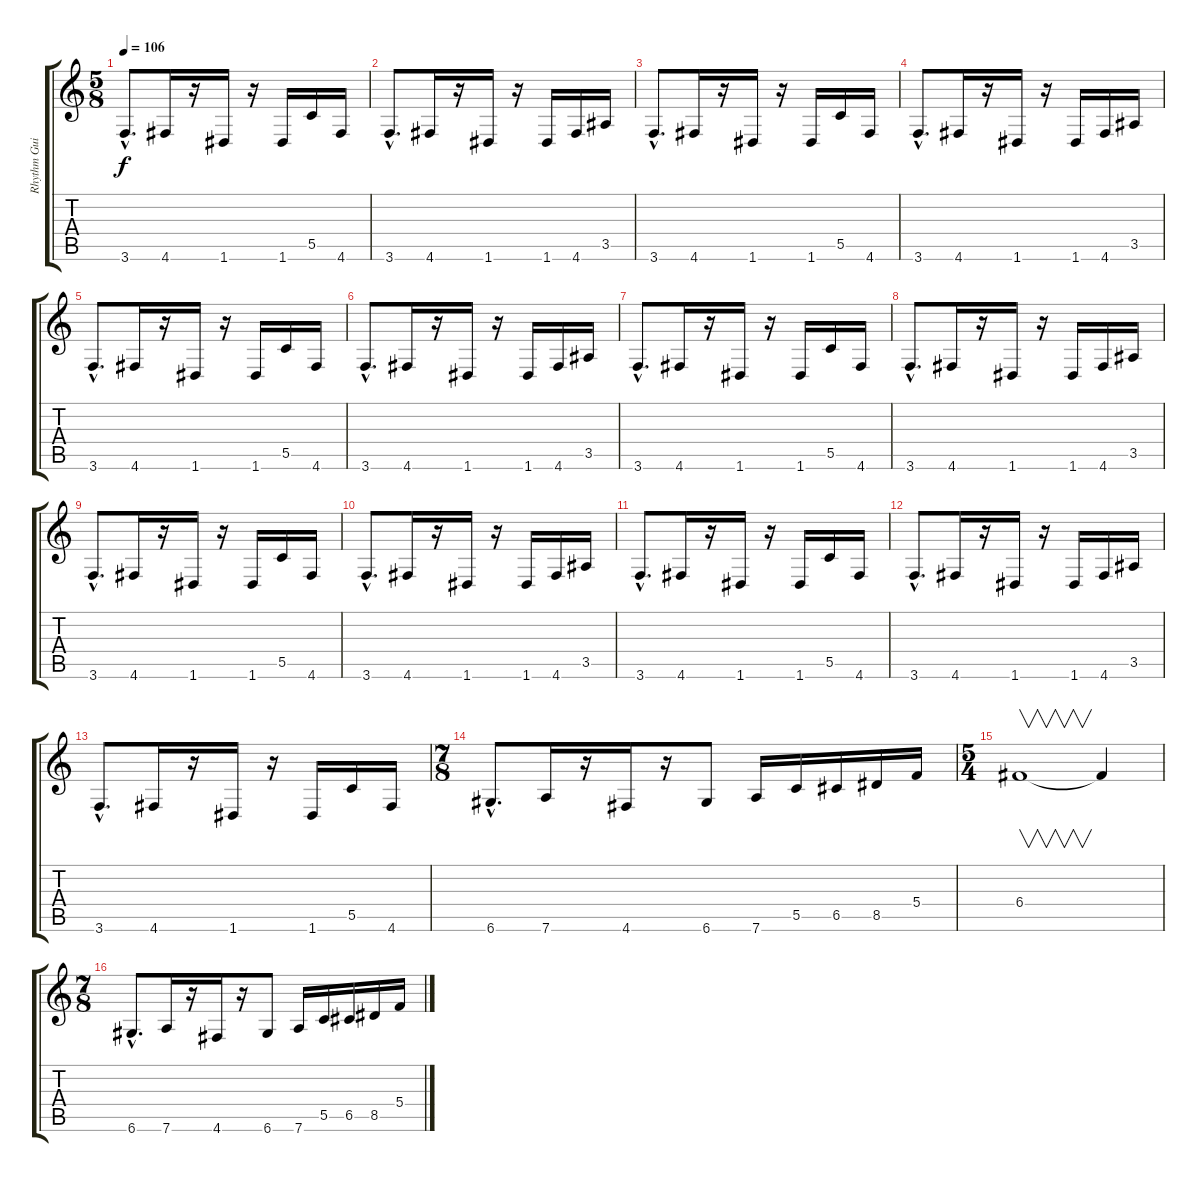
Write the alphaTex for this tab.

\track ("Rhythm Guitar" "Rhythm Gui") {instrument overdrivenguitar}
\staff {score tabs}
\tuning (D4 A3 F3 C3 G2 D2) {hide}
\ts (5 8)
\tempo 106
\clef g2
\ks c
3.6{hac}.8{d dy f} 4.6.16 r.16 1.6.16 r.16 1.6.16 5.5.16 4.6.16 |
3.6{hac}.8{d} 4.6.16 r.16 1.6.16 r.16 1.6.16 4.6.16 3.5.16 |
3.6{hac}.8{d} 4.6.16 r.16 1.6.16 r.16 1.6.16 5.5.16 4.6.16 |
3.6{hac}.8{d} 4.6.16 r.16 1.6.16 r.16 1.6.16 4.6.16 3.5.16 |
3.6{hac}.8{d} 4.6.16 r.16 1.6.16 r.16 1.6.16 5.5.16 4.6.16 |
3.6{hac}.8{d} 4.6.16 r.16 1.6.16 r.16 1.6.16 4.6.16 3.5.16 |
3.6{hac}.8{d} 4.6.16 r.16 1.6.16 r.16 1.6.16 5.5.16 4.6.16 |
3.6{hac}.8{d} 4.6.16 r.16 1.6.16 r.16 1.6.16 4.6.16 3.5.16 |
3.6{hac}.8{d} 4.6.16 r.16 1.6.16 r.16 1.6.16 5.5.16 4.6.16 |
3.6{hac}.8{d} 4.6.16 r.16 1.6.16 r.16 1.6.16 4.6.16 3.5.16 |
3.6{hac}.8{d} 4.6.16 r.16 1.6.16 r.16 1.6.16 5.5.16 4.6.16 |
3.6{hac}.8{d} 4.6.16 r.16 1.6.16 r.16 1.6.16 4.6.16 3.5.16 |
3.6{hac}.8{d} 4.6.16 r.16 1.6.16 r.16 1.6.16 5.5.16 4.6.16 |
\ts (7 8)
6.6{hac}.8{d} 7.6.16 r.16 4.6.16 r.16 6.6.8 7.6.16 5.5.16 6.5.16 8.5.16 5.4.16 |
\ts (5 4)
6.4.1{v} 6.4{t}.4 |
\ts (7 8)
6.6{hac}.8{d} 7.6.16 r.16 4.6.16 r.16 6.6.8 7.6.16 5.5.16 6.5.16 8.5.16 5.4.16
